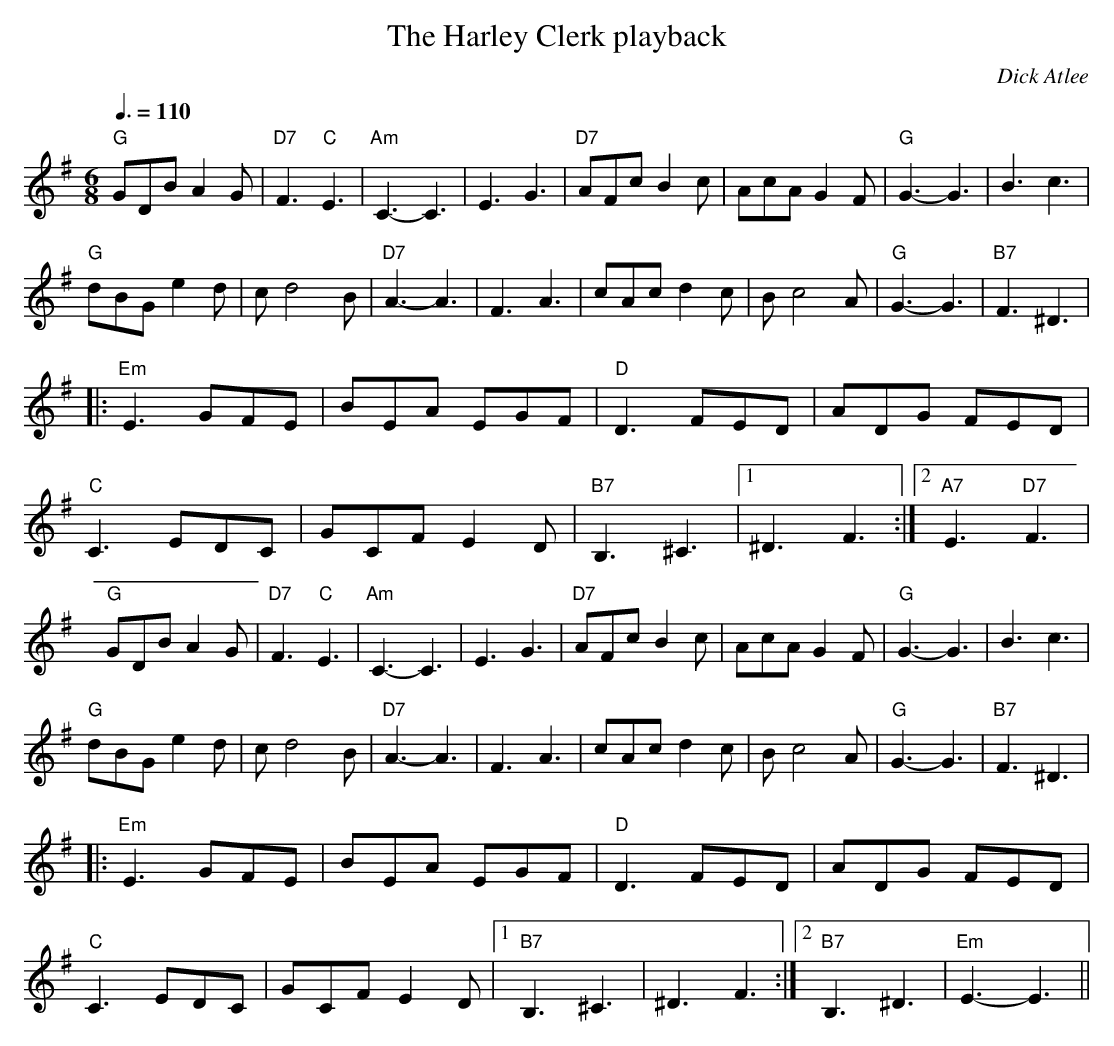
X:1
T:The Harley Clerk playback
M:6/8
L:1/8
Q:3/8=110
C:Dick Atlee
K:G
"G" GDB A2 G | "D7" F3 "C" E3 | "Am" C3-C3 | E3 G3 |
"D7" AFc B2 c | AcA G2 F | "G" G3-G3 | B3 c3 | !
"G" dBG e2d | c d4 B | "D7" A3-A3 | F3 A3 |
cAc d2 c | B c4 A | "G" G3-G3 | "B7" F3 ^D3 | !
|: "Em" E3 GFE | BEA EGF | "D" D3 FED | ADG FED | !
"C" C3 EDC | GCF E2 D | "B7" B,3 ^C3 |[1 ^D3 F3 :|[2 "A7" E3 "D7" F3 | !
"G" GDB A2 G | "D7" F3 "C" E3 | "Am" C3-C3 | E3 G3 |
"D7" AFc B2 c | AcA G2 F | "G" G3-G3 | B3 c3 | !
"G" dBG e2d | c d4 B | "D7" A3-A3 | F3 A3 |
cAc d2 c | B c4 A | "G" G3-G3 | "B7" F3 ^D3 | !
|: "Em" E3 GFE | BEA EGF | "D" D3 FED | ADG FED | !
"C" C3 EDC | GCF E2 D |[1 "B7" B,3 ^C3 | ^D3 F3 :|
[2 "B7" B,3 ^D3 | "Em" E3-E3 ||
